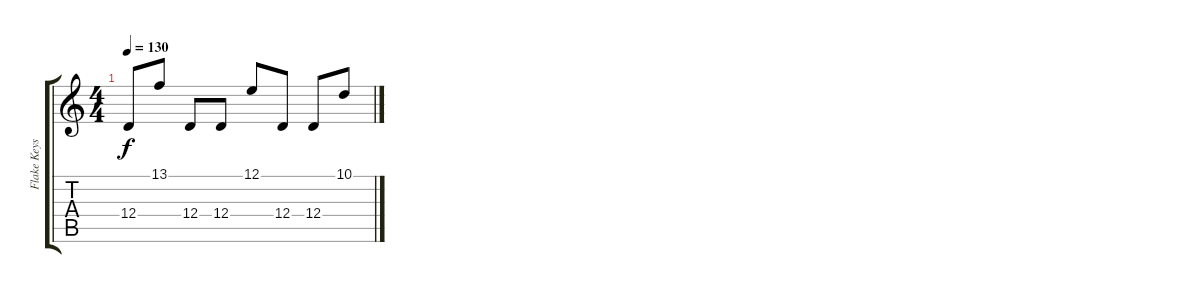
\track ("Flake Keys 1" "Flake Keys") {instrument recorder}
\staff {score tabs}
\tuning (E4 B3 G3 D3 A2 D2) {hide}
\ts (4 4)
\tempo 130
\clef g2
\ks c
12.4.8{dy f} 13.1.8 12.4.8 12.4.8 12.1.8 12.4.8 12.4.8 10.1.8
